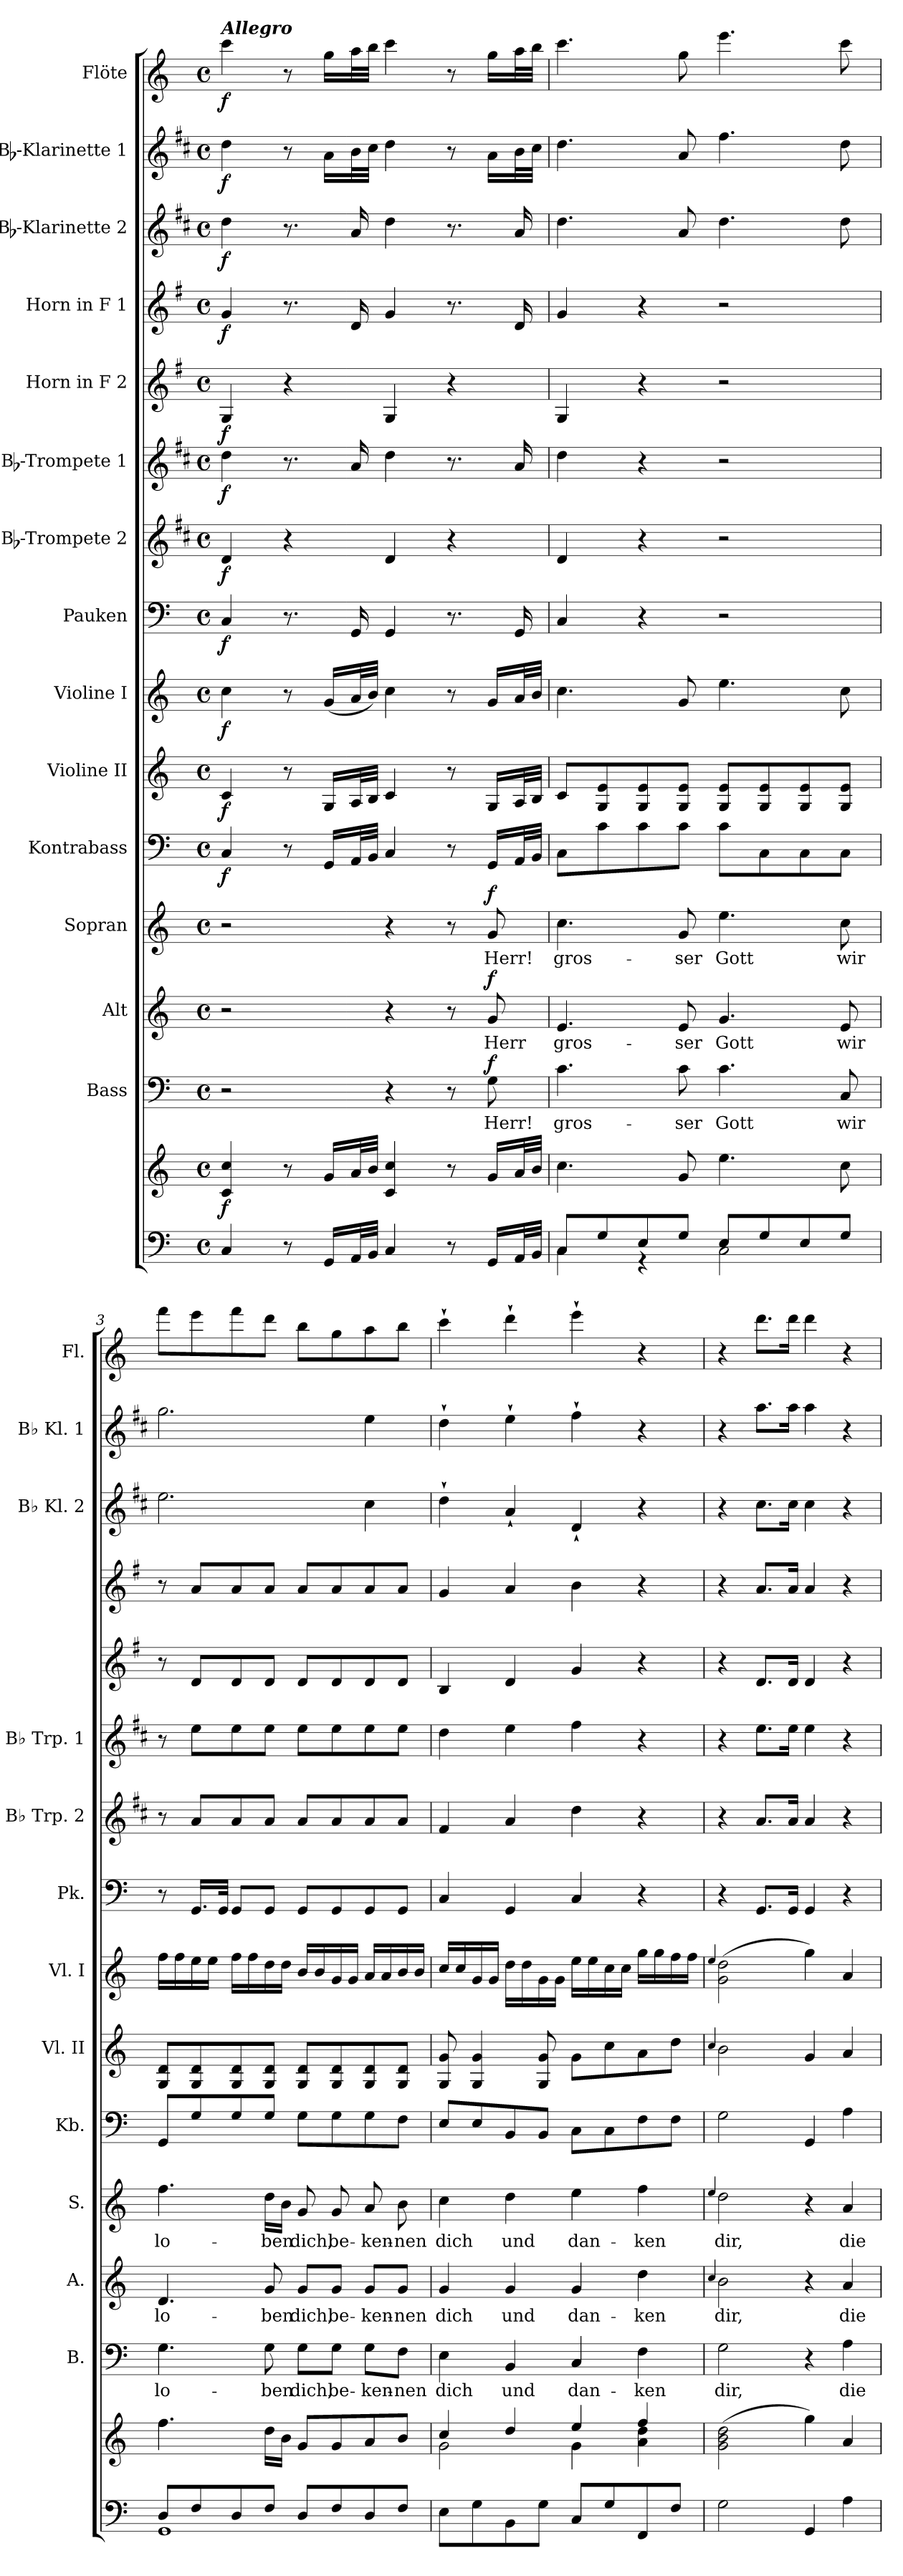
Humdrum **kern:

**kern	**kern	**dynam	**kern	**text	**dynam	**kern	**text	**dynam	**kern	**text	**dynam	**kern	**dynam	**kern	**dynam	**kern	**dynam	**kern	**dynam	**kern	**dynam	**kern	**dynam	**kern	**dynam	**kern	**dynam	**kern	**dynam	**kern	**dynam	**kern	**dynam
*part15	*part15	*part15	*part14	*part14	*part14	*part13	*part13	*part13	*part12	*part12	*part12	*part11	*part11	*part10	*part10	*part9	*part9	*part8	*part8	*part7	*part7	*part6	*part6	*part5	*part5	*part4	*part4	*part3	*part3	*part2	*part2	*part1	*part1
*staff16	*staff15	*staff15/16	*staff14	*staff14	*staff14	*staff13	*staff13	*staff13	*staff12	*staff12	*staff12	*staff11	*staff11	*staff10	*staff10	*staff9	*staff9	*staff8	*staff8	*staff7	*staff7	*staff6	*staff6	*staff5	*staff5	*staff4	*staff4	*staff3	*staff3	*staff2	*staff2	*staff1	*staff1
*	*	*	*I"Bass	*	*	*I"Alt	*	*	*I"Sopran	*	*	*I"Kontrabass	*	*I"Violine II	*	*I"Violine I	*	*I"Pauken	*	*I"Bb-Trompete 2	*	*I"Bb-Trompete 1	*	*I"Horn in F 2	*	*I"Horn in F 1	*	*I"Bb-Klarinette 2	*	*I"Bb-Klarinette 1	*	*I"Flöte	*
*	*	*	*I'B.	*	*	*I'A.	*	*	*I'S.	*	*	*I'Kb.	*	*I'Vl. II	*	*I'Vl. I	*	*I'Pk.	*	*I'Bb Trp. 2	*	*I'Bb Trp. 1	*	*	*	*	*	*I'Bb Kl. 2	*	*I'Bb Kl. 1	*	*I'Fl.	*
*clefF4	*clefG2	*	*clefF4	*	*	*clefG2	*	*	*clefG2	*	*	*clefF4	*	*clefG2	*	*clefG2	*	*clefF4	*	*clefG2	*	*clefG2	*	*clefG2	*	*clefG2	*	*clefG2	*	*clefG2	*	*clefG2	*
*	*	*	*	*	*	*	*	*	*	*	*	*ITrd7c12	*	*	*	*	*	*	*	*ITrd1c2	*	*ITrd1c2	*	*ITrd4c7	*	*ITrd4c7	*	*ITrd1c2	*	*ITrd1c2	*	*	*
*k[]	*k[]	*	*k[]	*	*	*k[]	*	*	*k[]	*	*	*k[]	*	*k[]	*	*k[]	*	*k[]	*	*k[]	*	*k[]	*	*k[]	*	*k[]	*	*k[]	*	*k[]	*	*k[]	*
*C:	*C:	*	*C:	*	*	*C:	*	*	*C:	*	*	*C:	*	*C:	*	*C:	*	*C:	*	*C:	*	*C:	*	*C:	*	*C:	*	*C:	*	*C:	*	*C:	*
*M4/4	*M4/4	*	*M4/4	*	*	*M4/4	*	*	*M4/4	*	*	*M4/4	*	*M4/4	*	*M4/4	*	*M4/4	*	*M4/4	*	*M4/4	*	*M4/4	*	*M4/4	*	*M4/4	*	*M4/4	*	*M4/4	*
*met(c)	*met(c)	*	*met(c)	*	*	*met(c)	*	*	*met(c)	*	*	*met(c)	*	*met(c)	*	*met(c)	*	*met(c)	*	*met(c)	*	*met(c)	*	*met(c)	*	*met(c)	*	*met(c)	*	*met(c)	*	*met(c)	*
=1	=1	=1	=1	=1	=1	=1	=1	=1	=1	=1	=1	=1	=1	=1	=1	=1	=1	=1	=1	=1	=1	=1	=1	=1	=1	=1	=1	=1	=1	=1	=1	=1	=1
!	!	!	!	!	!	!	!	!	!	!	!	!	!	!	!	!	!	!	!	!	!	!	!	!	!	!	!	!	!	!	!	!LO:TX:a:Bi:t=Allegro	!
!	!	!LO:DY:b	!	!	!	!	!	!	!	!	!	!	!LO:DY:b	!	!LO:DY:b	!	!LO:DY:b	!	!LO:DY:b	!	!LO:DY:b	!	!LO:DY:b	!	!LO:DY:b	!	!LO:DY:b	!	!LO:DY:b	!	!LO:DY:b	!	!LO:DY:b
4C/	4c/ 4cc/	f	2r	.	.	2r	.	.	2r	.	.	4CC/	f	4c/	f	4cc\	f	4C/	f	4c/	f	4cc\	f	4C/	f	4c/	f	4cc\	f	4cc\	f	4ccc\	f
8r	8r	.	.	.	.	.	.	.	.	.	.	8r	.	8r	.	8r	.	8.r	.	4r	.	8.r	.	4r	.	8.r	.	8.r	.	8r	.	8r	.
16GG/LL	16g/LL	.	.	.	.	.	.	.	.	.	.	16GGG/LL	.	16G/LL	.	(<16g/LL	.	.	.	.	.	.	.	.	.	.	.	.	.	16g\LL	.	16gg\LL	.
32AA/L	32a/L	.	.	.	.	.	.	.	.	.	.	32AAA/L	.	32A/L	.	32a/L	.	16GG/	.	.	.	16g/	.	.	.	16G/	.	16g/	.	32a\L	.	32aa\L	.
32BB/JJJ	32b/JJJ	.	.	.	.	.	.	.	.	.	.	32BBB/JJJ	.	32B/JJJ	.	32b/JJJ)	.	.	.	.	.	.	.	.	.	.	.	.	.	32b\JJJ	.	32bb\JJJ	.
4C/	4c/ 4cc/	.	4r	.	.	4r	.	.	4r	.	.	4CC/	.	4c/	.	4cc\	.	4GG/	.	4c/	.	4cc\	.	4C/	.	4c/	.	4cc\	.	4cc\	.	4ccc\	.
8r	8r	.	8r	.	.	8r	.	.	8r	.	.	8r	.	8r	.	8r	.	8.r	.	4r	.	8.r	.	4r	.	8.r	.	8.r	.	8r	.	8r	.
!	!	!	!	!LO:LY:b	!LO:DY:a	!	!LO:LY:b	!LO:DY:a	!	!LO:LY:b	!LO:DY:a	!	!	!	!	!	!	!	!	!	!	!	!	!	!	!	!	!	!	!	!	!	!
16GG/LL	16g/LL	.	8G\	Herr!	f	8g/	Herr	f	8g/	Herr!	f	16GGG/LL	.	16G/LL	.	16g/LL	.	.	.	.	.	.	.	.	.	.	.	.	.	16g\LL	.	16gg\LL	.
32AA/L	32a/L	.	.	.	.	.	.	.	.	.	.	32AAA/L	.	32A/L	.	32a/L	.	16GG/	.	.	.	16g/	.	.	.	16G/	.	16g/	.	32a\L	.	32aa\L	.
32BB/JJJ	32b/JJJ	.	.	.	.	.	.	.	.	.	.	32BBB/JJJ	.	32B/JJJ	.	32b/JJJ	.	.	.	.	.	.	.	.	.	.	.	.	.	32b\JJJ	.	32bb\JJJ	.
=2	=2	=2	=2	=2	=2	=2	=2	=2	=2	=2	=2	=2	=2	=2	=2	=2	=2	=2	=2	=2	=2	=2	=2	=2	=2	=2	=2	=2	=2	=2	=2	=2	=2
*^	*	*	*	*	*	*	*	*	*	*	*	*	*	*	*	*	*	*	*	*	*	*	*	*	*	*	*	*	*	*	*	*	*
!	!	!	!	!	!LO:LY:b	!	!	!LO:LY:b	!	!	!LO:LY:b	!	!	!	!	!	!	!	!	!	!	!	!	!	!	!	!	!	!	!	!	!	!	!
8C/L	4C\	4.cc\	.	4.c\	gros-	.	4.e/	gros-	.	4.cc\	gros-	.	8CC\L	.	8c/L	.	4.cc\	.	4C/	.	4c/	.	4cc\	.	4C/	.	4c/	.	4.cc\	.	4.cc\	.	4.ccc\	.
8G/	.	.	.	.	.	.	.	.	.	.	.	.	8C\	.	8G/ 8e/	.	.	.	.	.	.	.	.	.	.	.	.	.	.	.	.	.	.	.
8E/	4rGG	.	.	.	.	.	.	.	.	.	.	.	8C\	.	8G/ 8e/	.	.	.	4r	.	4r	.	4r	.	4r	.	4r	.	.	.	.	.	.	.
!	!	!	!	!	!LO:LY:b	!	!	!LO:LY:b	!	!	!LO:LY:b	!	!	!	!	!	!	!	!	!	!	!	!	!	!	!	!	!	!	!	!	!	!	!
8G/J	.	8g/	.	8c\	-ser	.	8e/	-ser	.	8g/	-ser	.	8C\J	.	8G/ 8e/J	.	8g/	.	.	.	.	.	.	.	.	.	.	.	8g/	.	8g/	.	8gg\	.
!	!	!	!	!	!LO:LY:b	!	!	!LO:LY:b	!	!	!LO:LY:b	!	!	!	!	!	!	!	!	!	!	!	!	!	!	!	!	!	!	!	!	!	!	!
8E/L	2C\	4.ee\	.	4.c\	Gott	.	4.g/	Gott	.	4.ee\	Gott	.	8C\L	.	8G/ 8e/L	.	4.ee\	.	2r	.	2r	.	2r	.	2r	.	2r	.	4.cc\	.	4.ee\	.	4.eee\	.
8G/	.	.	.	.	.	.	.	.	.	.	.	.	8CC\	.	8G/ 8e/	.	.	.	.	.	.	.	.	.	.	.	.	.	.	.	.	.	.	.
8E/	.	.	.	.	.	.	.	.	.	.	.	.	8CC\	.	8G/ 8e/	.	.	.	.	.	.	.	.	.	.	.	.	.	.	.	.	.	.	.
!	!	!	!	!	!LO:LY:b	!	!	!LO:LY:b	!	!	!LO:LY:b	!	!	!	!	!	!	!	!	!	!	!	!	!	!	!	!	!	!	!	!	!	!	!
8G/J	.	8cc\	.	8C/	wir	.	8e/	wir	.	8cc\	wir	.	8CC\J	.	8G/ 8e/J	.	8cc\	.	.	.	.	.	.	.	.	.	.	.	8cc\	.	8cc\	.	8ccc\	.
=3	=3	=3	=3	=3	=3	=3	=3	=3	=3	=3	=3	=3	=3	=3	=3	=3	=3	=3	=3	=3	=3	=3	=3	=3	=3	=3	=3	=3	=3	=3	=3	=3	=3	=3
!	!	!	!	!	!LO:LY:b	!	!	!LO:LY:b	!	!	!LO:LY:b	!	!	!	!	!	!	!	!	!	!	!	!	!	!	!	!	!	!	!	!	!	!	!
8D/L	1GG	4.ff\	.	4.G\	lo-	.	4.d/	lo-	.	4.ff\	lo-	.	8GGG/L	.	8G/ 8d/L	.	16ff\LL	.	8r	.	8r	.	8r	.	8r	.	8r	.	2.dd\	.	2.ff\	.	8fff\L	.
.	.	.	.	.	.	.	.	.	.	.	.	.	.	.	.	.	16ff\	.	.	.	.	.	.	.	.	.	.	.	.	.	.	.	.	.
8F/	.	.	.	.	.	.	.	.	.	.	.	.	8GG/	.	8G/ 8d/	.	16ee\	.	16.GG/LL	.	8g/L	.	8dd\L	.	8G/L	.	8d/L	.	.	.	.	.	8eee\	.
.	.	.	.	.	.	.	.	.	.	.	.	.	.	.	.	.	16ee\JJ	.	.	.	.	.	.	.	.	.	.	.	.	.	.	.	.	.
.	.	.	.	.	.	.	.	.	.	.	.	.	.	.	.	.	.	.	32GG/JJk	.	.	.	.	.	.	.	.	.	.	.	.	.	.	.
8D/	.	.	.	.	.	.	.	.	.	.	.	.	8GG/	.	8G/ 8d/	.	16ff\LL	.	8GG/L	.	8g/	.	8dd\	.	8G/	.	8d/	.	.	.	.	.	8fff\	.
.	.	.	.	.	.	.	.	.	.	.	.	.	.	.	.	.	16ff\	.	.	.	.	.	.	.	.	.	.	.	.	.	.	.	.	.
!	!	!	!	!	!LO:LY:b	!	!	!LO:LY:b	!	!	!LO:LY:b	!	!	!	!	!	!	!	!	!	!	!	!	!	!	!	!	!	!	!	!	!	!	!
8F/J	.	16dd\LL	.	8G\	-ben	.	8g/	-ben	.	16dd\LL	-ben	.	8GG/J	.	8G/ 8d/J	.	16dd\	.	8GG/J	.	8g/J	.	8dd\J	.	8G/J	.	8d/J	.	.	.	.	.	8ddd\J	.
.	.	16b\JJ	.	.	.	.	.	.	.	16b\JJ	.	.	.	.	.	.	16dd\JJ	.	.	.	.	.	.	.	.	.	.	.	.	.	.	.	.	.
!	!	!	!	!	!LO:LY:b	!	!	!LO:LY:b	!	!	!LO:LY:b	!	!	!	!	!	!	!	!	!	!	!	!	!	!	!	!	!	!	!	!	!	!	!
8D/L	.	8g/L	.	8G\L	dich,	.	8g/L	dich,	.	8g/	dich,	.	8GG\L	.	8G/ 8d/L	.	16b/LL	.	8GG/L	.	8g/L	.	8dd\L	.	8G/L	.	8d/L	.	.	.	.	.	8bb\L	.
.	.	.	.	.	.	.	.	.	.	.	.	.	.	.	.	.	16b/	.	.	.	.	.	.	.	.	.	.	.	.	.	.	.	.	.
!	!	!	!	!	!LO:LY:b	!	!	!LO:LY:b	!	!	!LO:LY:b	!	!	!	!	!	!	!	!	!	!	!	!	!	!	!	!	!	!	!	!	!	!	!
8F/	.	8g/	.	8G\J	be-	.	8g/J	be-	.	8g/	be-	.	8GG\	.	8G/ 8d/	.	16g/	.	8GG/	.	8g/	.	8dd\	.	8G/	.	8d/	.	.	.	.	.	8gg\	.
.	.	.	.	.	.	.	.	.	.	.	.	.	.	.	.	.	16g/JJ	.	.	.	.	.	.	.	.	.	.	.	.	.	.	.	.	.
!	!	!	!	!	!LO:LY:b	!	!	!LO:LY:b	!	!	!LO:LY:b	!	!	!	!	!	!	!	!	!	!	!	!	!	!	!	!	!	!	!	!	!	!	!
8D/	.	8a/	.	8G\L	-ken-	.	8g/L	-ken-	.	8a/	-ken-	.	8GG\	.	8G/ 8d/	.	16a/LL	.	8GG/	.	8g/	.	8dd\	.	8G/	.	8d/	.	4b\	.	4dd\	.	8aa\	.
.	.	.	.	.	.	.	.	.	.	.	.	.	.	.	.	.	16a/	.	.	.	.	.	.	.	.	.	.	.	.	.	.	.	.	.
!	!	!	!	!	!LO:LY:b	!	!	!LO:LY:b	!	!	!LO:LY:b	!	!	!	!	!	!	!	!	!	!	!	!	!	!	!	!	!	!	!	!	!	!	!
8F/J	.	8b/J	.	8F\J	-nen	.	8g/J	-nen	.	8b\	-nen	.	8FF\J	.	8G/ 8d/J	.	16b/	.	8GG/J	.	8g/J	.	8dd\J	.	8G/J	.	8d/J	.	.	.	.	.	8bb\J	.
.	.	.	.	.	.	.	.	.	.	.	.	.	.	.	.	.	16b/JJ	.	.	.	.	.	.	.	.	.	.	.	.	.	.	.	.	.
*v	*v	*	*	*	*	*	*	*	*	*	*	*	*	*	*	*	*	*	*	*	*	*	*	*	*	*	*	*	*	*	*	*	*	*
!!LO:PB:g=z
=4	=4	=4	=4	=4	=4	=4	=4	=4	=4	=4	=4	=4	=4	=4	=4	=4	=4	=4	=4	=4	=4	=4	=4	=4	=4	=4	=4	=4	=4	=4	=4	=4	=4
*	*^	*	*	*	*	*	*	*	*	*	*	*	*	*	*	*	*	*	*	*	*	*	*	*	*	*	*	*	*	*	*	*	*
!	!	!	!	!	!LO:LY:b	!	!	!LO:LY:b	!	!	!LO:LY:b	!	!	!	!	!	!	!	!	!	!	!	!	!	!	!	!	!	!	!	!	!	!	!
8E\L	4cc/	2g\	.	4E\	dich	.	4g/	dich	.	4cc\	dich	.	8EE/L	.	8G/ 8g/	.	16cc/LL	.	4C/	.	4e/	.	4cc\	.	4E/	.	4c/	.	4cc`>\	.	4cc`>\	.	4ccc`>\	.
.	.	.	.	.	.	.	.	.	.	.	.	.	.	.	.	.	16cc/	.	.	.	.	.	.	.	.	.	.	.	.	.	.	.	.	.
8G\	.	.	.	.	.	.	.	.	.	.	.	.	8EE/	.	4G/ 4g/	.	16g/	.	.	.	.	.	.	.	.	.	.	.	.	.	.	.	.	.
.	.	.	.	.	.	.	.	.	.	.	.	.	.	.	.	.	16g/JJ	.	.	.	.	.	.	.	.	.	.	.	.	.	.	.	.	.
!	!	!	!	!	!LO:LY:b	!	!	!LO:LY:b	!	!	!LO:LY:b	!	!	!	!	!	!	!	!	!	!	!	!	!	!	!	!	!	!	!	!	!	!	!
8BB\	4dd/	.	.	4BB/	und	.	4g/	und	.	4dd\	und	.	8BBB/	.	.	.	16dd\LL	.	4GG/	.	4g/	.	4dd\	.	4G/	.	4d/	.	4g`</	.	4dd`>\	.	4ddd`>\	.
.	.	.	.	.	.	.	.	.	.	.	.	.	.	.	.	.	16dd\	.	.	.	.	.	.	.	.	.	.	.	.	.	.	.	.	.
8G\J	.	.	.	.	.	.	.	.	.	.	.	.	8BBB/J	.	8G/ 8g/	.	16g\	.	.	.	.	.	.	.	.	.	.	.	.	.	.	.	.	.
.	.	.	.	.	.	.	.	.	.	.	.	.	.	.	.	.	16g\JJ	.	.	.	.	.	.	.	.	.	.	.	.	.	.	.	.	.
!	!	!	!	!	!LO:LY:b	!	!	!LO:LY:b	!	!	!LO:LY:b	!	!	!	!	!	!	!	!	!	!	!	!	!	!	!	!	!	!	!	!	!	!	!
8C/L	4ee/	4g\	.	4C/	dan-	.	4g/	dan-	.	4ee\	dan-	.	8CC\L	.	8g\L	.	16ee\LL	.	4C/	.	4cc\	.	4ee\	.	4c/	.	4e\	.	4c`</	.	4ee`>\	.	4eee`>\	.
.	.	.	.	.	.	.	.	.	.	.	.	.	.	.	.	.	16ee\	.	.	.	.	.	.	.	.	.	.	.	.	.	.	.	.	.
8G/	.	.	.	.	.	.	.	.	.	.	.	.	8CC\	.	8cc\	.	16cc\	.	.	.	.	.	.	.	.	.	.	.	.	.	.	.	.	.
.	.	.	.	.	.	.	.	.	.	.	.	.	.	.	.	.	16cc\JJ	.	.	.	.	.	.	.	.	.	.	.	.	.	.	.	.	.
!	!	!	!	!	!LO:LY:b	!	!	!LO:LY:b	!	!	!LO:LY:b	!	!	!	!	!	!	!	!	!	!	!	!	!	!	!	!	!	!	!	!	!	!	!
8FF/	4ff/	4a\ 4dd\	.	4F\	-ken	.	4dd\	-ken	.	4ff\	-ken	.	8FF\	.	8a\	.	16gg\LL	.	4r	.	4r	.	4r	.	4r	.	4r	.	4r	.	4r	.	4r	.
.	.	.	.	.	.	.	.	.	.	.	.	.	.	.	.	.	16gg\	.	.	.	.	.	.	.	.	.	.	.	.	.	.	.	.	.
8F/J	.	.	.	.	.	.	.	.	.	.	.	.	8FF\J	.	8dd\J	.	16ff\	.	.	.	.	.	.	.	.	.	.	.	.	.	.	.	.	.
.	.	.	.	.	.	.	.	.	.	.	.	.	.	.	.	.	16ff\JJ	.	.	.	.	.	.	.	.	.	.	.	.	.	.	.	.	.
*	*v	*v	*	*	*	*	*	*	*	*	*	*	*	*	*	*	*	*	*	*	*	*	*	*	*	*	*	*	*	*	*	*	*	*
=5	=5	=5	=5	=5	=5	=5	=5	=5	=5	=5	=5	=5	=5	=5	=5	=5	=5	=5	=5	=5	=5	=5	=5	=5	=5	=5	=5	=5	=5	=5	=5	=5	=5
.	.	.	.	.	.	4qqcc/	.	.	4qqee/	.	.	.	.	4qqcc/	.	4qqee/	.	.	.	.	.	.	.	.	.	.	.	.	.	.	.	.	.
!	!	!	!	!LO:LY:b	!	!	!LO:LY:b	!	!	!LO:LY:b	!	!	!	!	!	!	!	!	!	!	!	!	!	!	!	!	!	!	!	!	!	!	!
2G\	(>2g\ 2b\ 2dd\	.	2G\	dir,	.	2b\	dir,	.	2dd\	dir,	.	2GG\	.	2b\	.	(>2g\ 2dd\	.	4r	.	4r	.	4r	.	4r	.	4r	.	4r	.	4r	.	4r	.
.	.	.	.	.	.	.	.	.	.	.	.	.	.	.	.	.	.	8.GG/L	.	8.g/L	.	8.dd\L	.	8.G/L	.	8.d/L	.	8.b\L	.	8.gg\L	.	8.ddd\L	.
.	.	.	.	.	.	.	.	.	.	.	.	.	.	.	.	.	.	16GG/Jk	.	16g/Jk	.	16dd\Jk	.	16G/Jk	.	16d/Jk	.	16b\Jk	.	16gg\Jk	.	16ddd\Jk	.
4GG/	4gg\)	.	4r	.	.	4r	.	.	4r	.	.	4GGG/	.	4g/	.	4gg\)	.	4GG/	.	4g/	.	4dd\	.	4G/	.	4d/	.	4b\	.	4gg\	.	4ddd\	.
!	!	!	!	!LO:LY:b	!	!	!LO:LY:b	!	!	!LO:LY:b	!	!	!	!	!	!	!	!	!	!	!	!	!	!	!	!	!	!	!	!	!	!	!
4A\	4a/	.	4A\	die	.	4a/	die	.	4a/	die	.	4AA\	.	4a/	.	4a/	.	4r	.	4r	.	4r	.	4r	.	4r	.	4r	.	4r	.	4r	.
=	=	=	=	=	=	=	=	=	=	=	=	=	=	=	=	=	=	=	=	=	=	=	=	=	=	=	=	=	=	=	=	=	=
*-	*-	*-	*-	*-	*-	*-	*-	*-	*-	*-	*-	*-	*-	*-	*-	*-	*-	*-	*-	*-	*-	*-	*-	*-	*-	*-	*-	*-	*-	*-	*-	*-	*-
